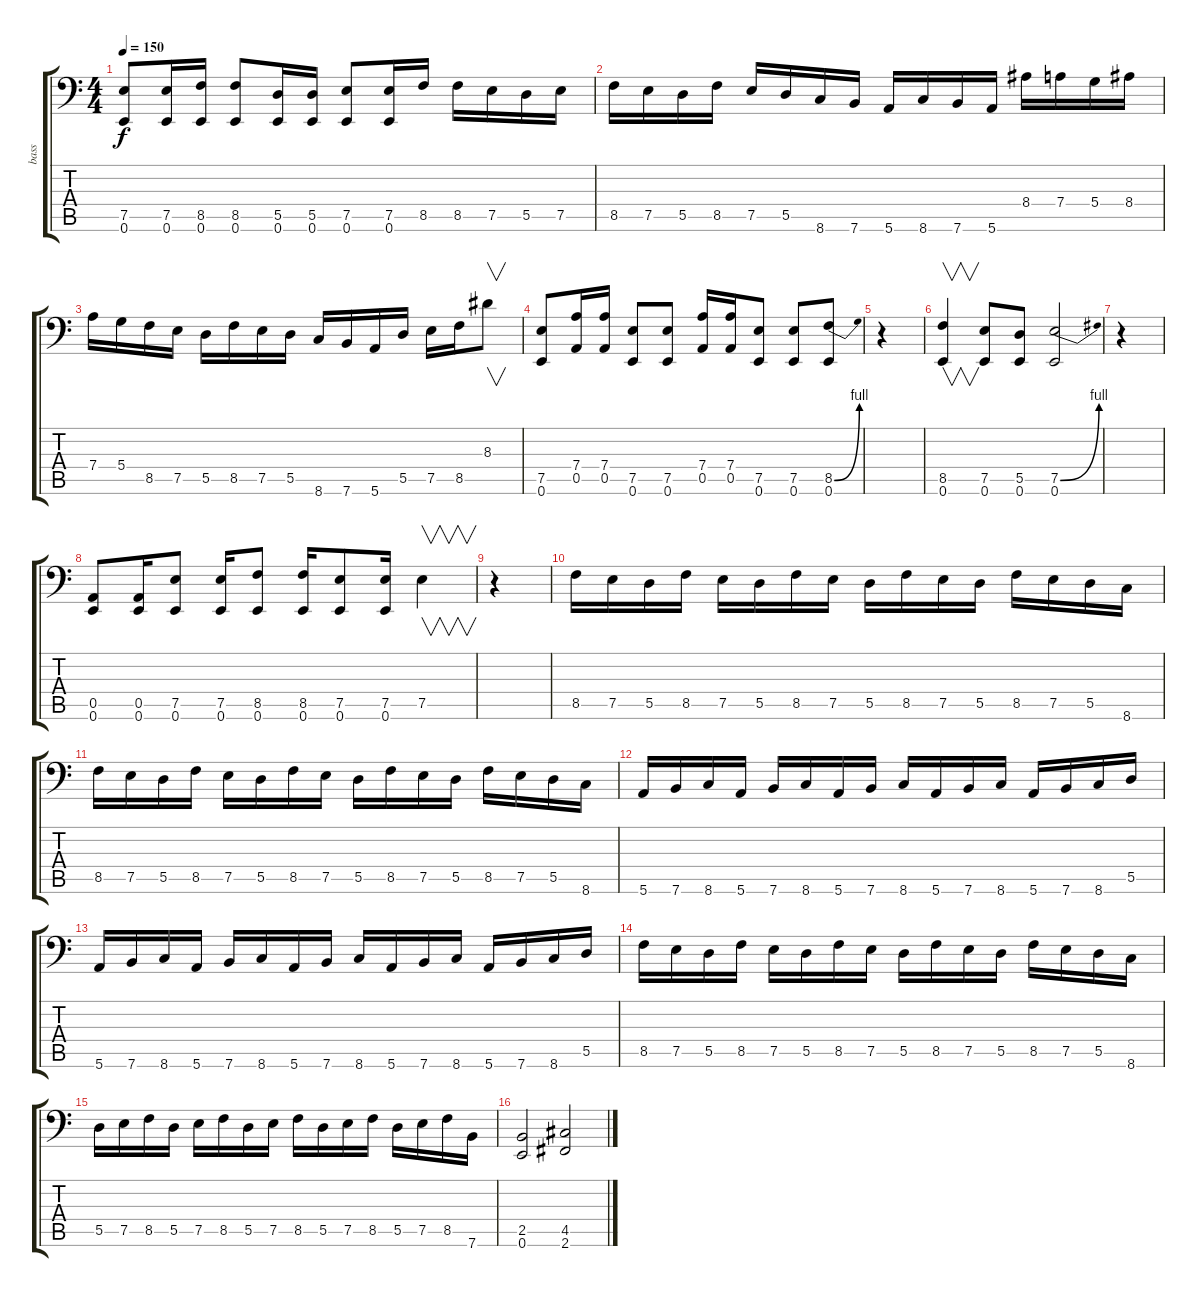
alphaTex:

\track ("bass" "bass") {instrument fretlessbass}
\staff {score tabs}
\tuning (E3 B2 G2 D2 A1 E1) {hide}
\ts (4 4)
\tempo 150
\clef f4
\ks c
(7.5 0.6).8{dy f} (7.5 0.6).16 (8.5 0.6).16 (8.5 0.6).8 (5.5 0.6).16 (5.5 0.6).16 (7.5 0.6).8 (7.5 0.6).16 8.5.16 8.5.16 7.5.16 5.5.16 7.5.16 |
8.5.16 7.5.16 5.5.16 8.5.16 7.5.16 5.5.16 8.6.16 7.6.16 5.6.16 8.6.16 7.6.16 5.6.16 8.4.16 7.4.16 5.4.16 8.4.16 |
7.4.16 5.4.16 8.5.16 7.5.16 5.5.16 8.5.16 7.5.16 5.5.16 8.6.16 7.6.16 5.6.16 5.5.16 7.5.16 8.5.16 8.3.8{v} |
(7.5 0.6).8 (7.4 0.5).16 (7.4 0.5).16 (7.5 0.6).8 (7.5 0.6).8 (7.4 0.5).16 (7.4 0.5).16 (7.5 0.6).8 (7.5 0.6).8 (8.5{be (bend 0 0 60 4)} 0.6).8 |
r.4 |
(8.5 0.6).4{v} (7.5 0.6).8 (5.5 0.6).8 (7.5{be (bend 0 0 60 4)} 0.6).2 |
r.4 |
(0.5 0.6).8 (0.5 0.6).16 (7.5 0.6).8 (7.5 0.6).16 (8.5 0.6).8 (8.5 0.6).16 (7.5 0.6).8 (7.5 0.6).16 7.5.4{v} |
r.4 |
8.5.16 7.5.16 5.5.16 8.5.16 7.5.16 5.5.16 8.5.16 7.5.16 5.5.16 8.5.16 7.5.16 5.5.16 8.5.16 7.5.16 5.5.16 8.6.16 |
8.5.16 7.5.16 5.5.16 8.5.16 7.5.16 5.5.16 8.5.16 7.5.16 5.5.16 8.5.16 7.5.16 5.5.16 8.5.16 7.5.16 5.5.16 8.6.16 |
5.6.16 7.6.16 8.6.16 5.6.16 7.6.16 8.6.16 5.6.16 7.6.16 8.6.16 5.6.16 7.6.16 8.6.16 5.6.16 7.6.16 8.6.16 5.5.16 |
5.6.16 7.6.16 8.6.16 5.6.16 7.6.16 8.6.16 5.6.16 7.6.16 8.6.16 5.6.16 7.6.16 8.6.16 5.6.16 7.6.16 8.6.16 5.5.16 |
8.5.16 7.5.16 5.5.16 8.5.16 7.5.16 5.5.16 8.5.16 7.5.16 5.5.16 8.5.16 7.5.16 5.5.16 8.5.16 7.5.16 5.5.16 8.6.16 |
5.5.16 7.5.16 8.5.16 5.5.16 7.5.16 8.5.16 5.5.16 7.5.16 8.5.16 5.5.16 7.5.16 8.5.16 5.5.16 7.5.16 8.5.16 7.6.16 |
(2.5 0.6).2 (4.5 2.6).2
